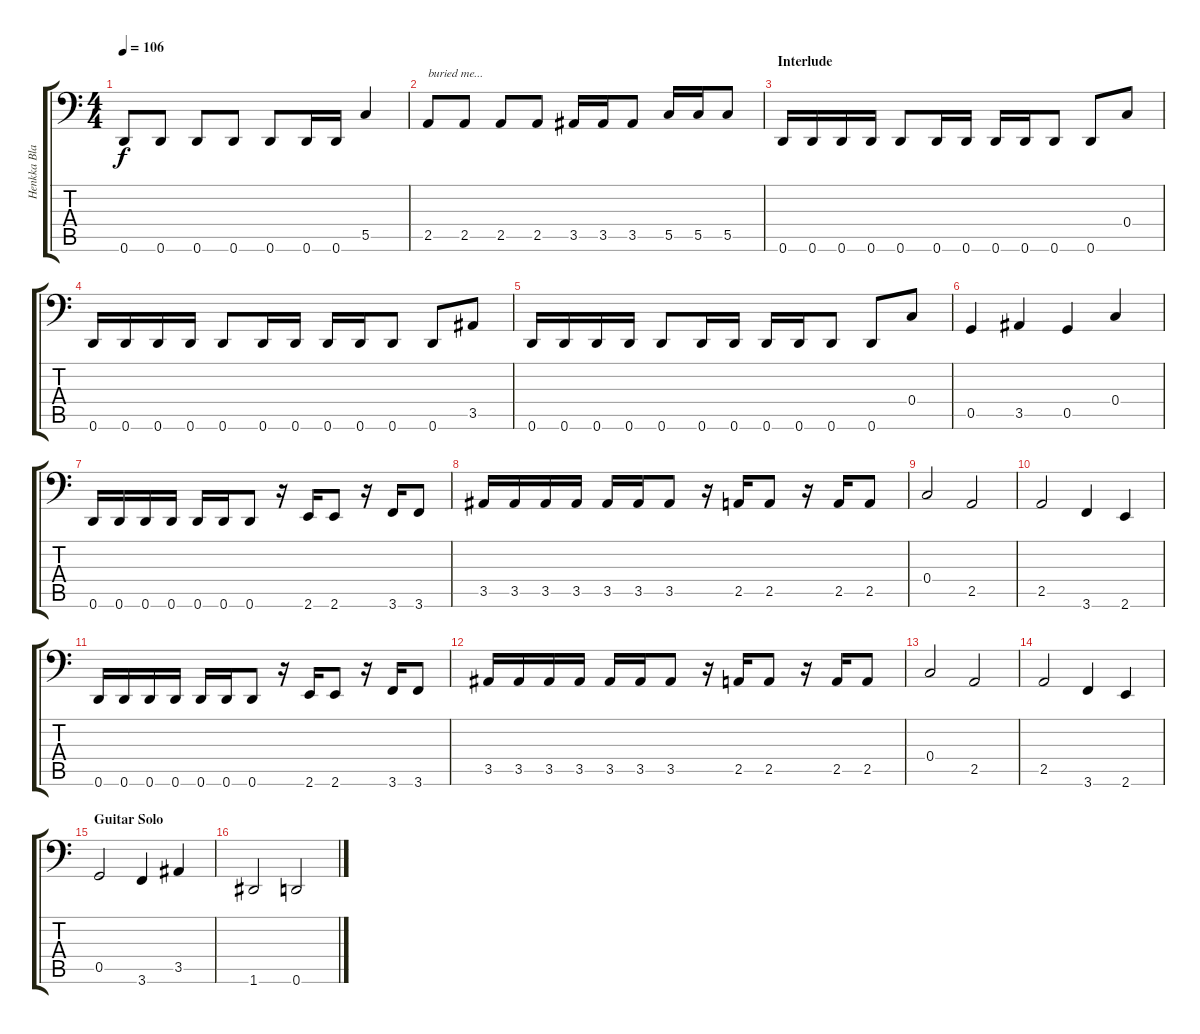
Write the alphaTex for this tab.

\track ("Henkka Blacksmith" "Henkka Bla") {instrument electricbasspick}
\staff {score tabs}
\tuning (D3 A2 F2 C2 G1 D1) {hide}
\ts (4 4)
\tempo 106
\clef f4
\ks c
0.6.8{dy f} 0.6.8 0.6.8 0.6.8 0.6.8 0.6.16 0.6.16 5.5.4 |
2.5.8{txt "buried me..."} 2.5.8 2.5.8 2.5.8 3.5.16 3.5.16 3.5.8 5.5.16 5.5.16 5.5.8 |
\section ("" "Interlude")
0.6.16 0.6.16 0.6.16 0.6.16 0.6.8 0.6.16 0.6.16 0.6.16 0.6.16 0.6.8 0.6.8 0.4.8 |
0.6.16 0.6.16 0.6.16 0.6.16 0.6.8 0.6.16 0.6.16 0.6.16 0.6.16 0.6.8 0.6.8 3.5.8 |
0.6.16 0.6.16 0.6.16 0.6.16 0.6.8 0.6.16 0.6.16 0.6.16 0.6.16 0.6.8 0.6.8 0.4.8 |
0.5.4 3.5.4 0.5.4 0.4.4 |
0.6.16 0.6.16 0.6.16 0.6.16 0.6.16 0.6.16 0.6.8 r.16 2.6.16 2.6.8 r.16 3.6.16 3.6.8 |
3.5.16 3.5.16 3.5.16 3.5.16 3.5.16 3.5.16 3.5.8 r.16 2.5.16 2.5.8 r.16 2.5.16 2.5.8 |
0.4.2 2.5.2 |
2.5.2 3.6.4 2.6.4 |
0.6.16 0.6.16 0.6.16 0.6.16 0.6.16 0.6.16 0.6.8 r.16 2.6.16 2.6.8 r.16 3.6.16 3.6.8 |
3.5.16 3.5.16 3.5.16 3.5.16 3.5.16 3.5.16 3.5.8 r.16 2.5.16 2.5.8 r.16 2.5.16 2.5.8 |
0.4.2 2.5.2 |
2.5.2 3.6.4 2.6.4 |
\section ("" "Guitar Solo")
0.5.2 3.6.4 3.5.4 |
1.6.2 0.6.2
